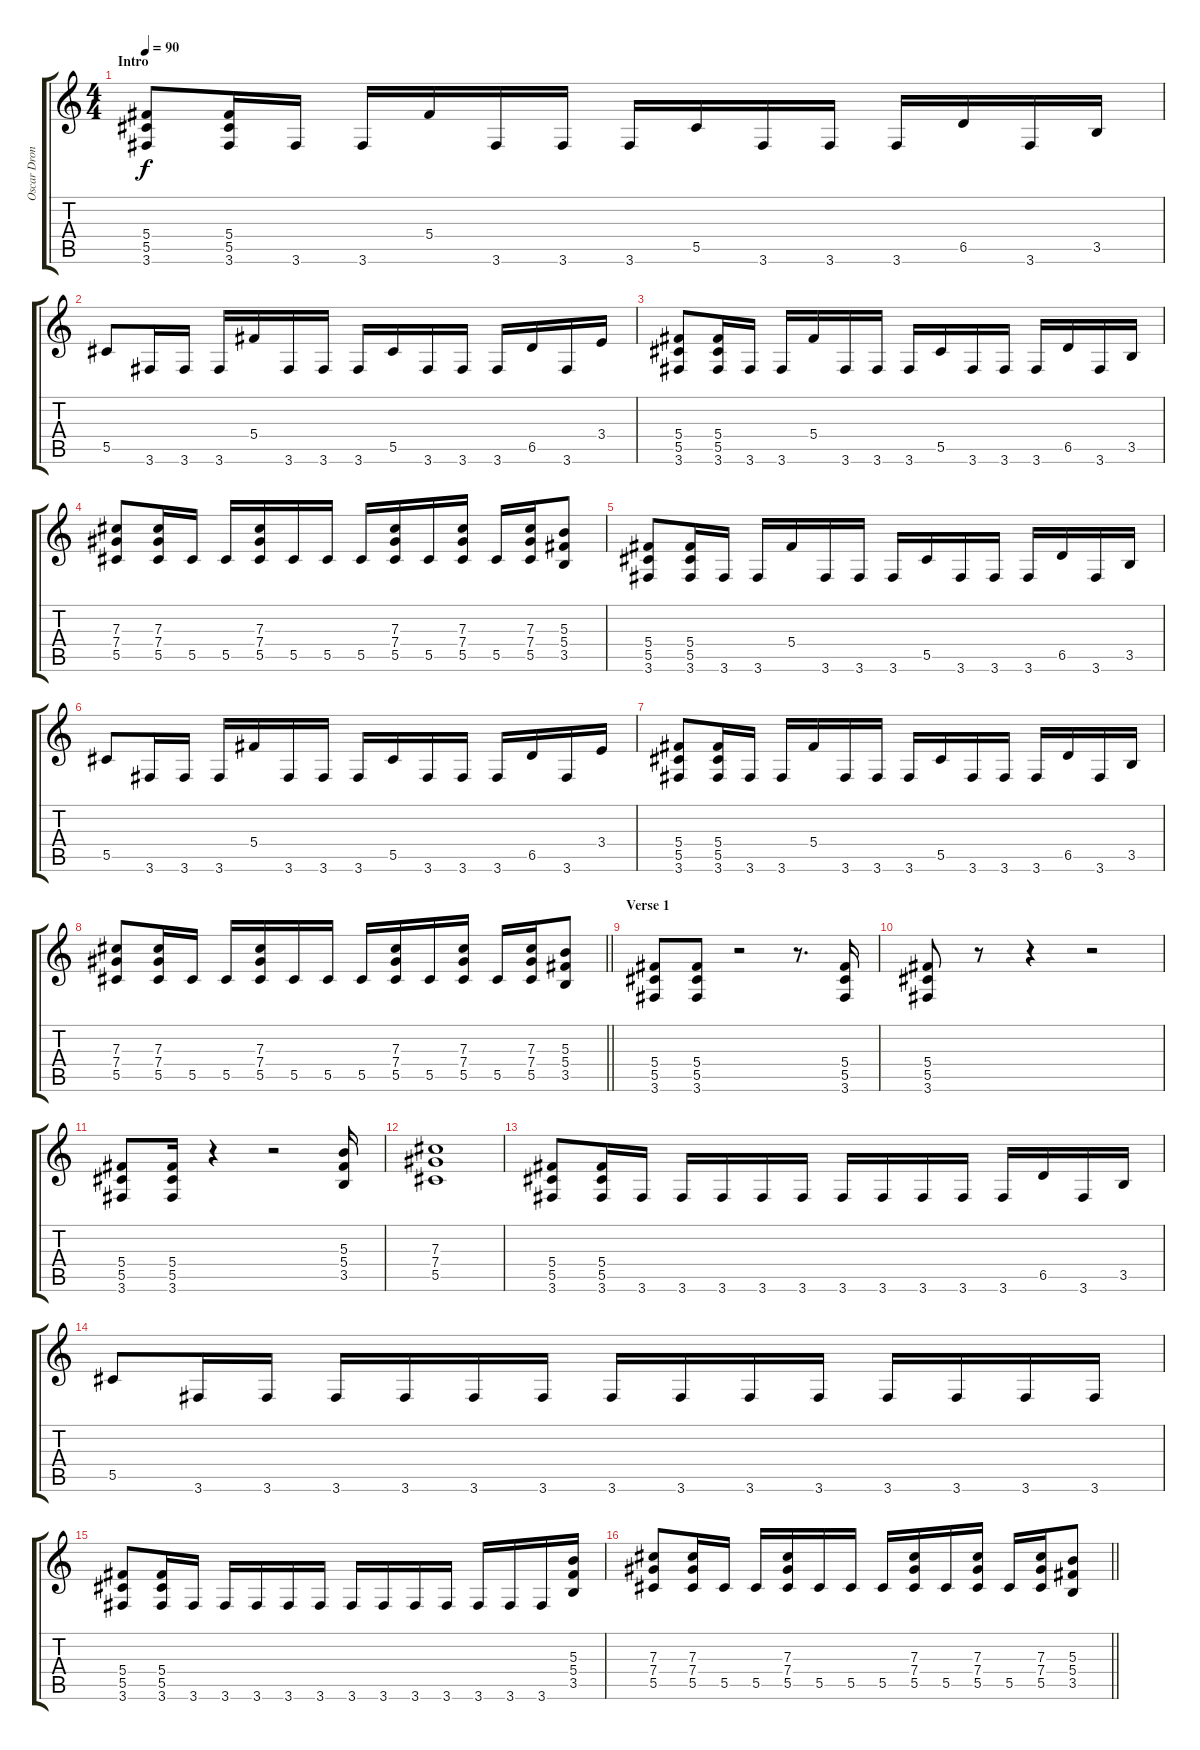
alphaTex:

\track ("Oscar Dronjak: Rythm Guitar" "Oscar Dron") {instrument distortionguitar}
\staff {score tabs}
\tuning (Eb4 Bb3 Gb3 Db3 Ab2 Eb2) {hide}
\ts (4 4)
\section ("" "Intro")
\tempo 90
\clef g2
\ks c
(5.4 5.5 3.6).8{dy f instrument distortionguitar} (5.4 5.5 3.6).16 3.6.16 3.6.16 5.4.16 3.6.16 3.6.16 3.6.16 5.5.16 3.6.16 3.6.16 3.6.16 6.5.16 3.6.16 3.5.16 |
5.5.8 3.6.16 3.6.16 3.6.16 5.4.16 3.6.16 3.6.16 3.6.16 5.5.16 3.6.16 3.6.16 3.6.16 6.5.16 3.6.16 3.4.16 |
(5.4 5.5 3.6).8 (5.4 5.5 3.6).16 3.6.16 3.6.16 5.4.16 3.6.16 3.6.16 3.6.16 5.5.16 3.6.16 3.6.16 3.6.16 6.5.16 3.6.16 3.5.16 |
(7.3 7.4 5.5).8 (7.3 7.4 5.5).16 5.5.16 5.5.16 (7.3 7.4 5.5).16 5.5.16 5.5.16 5.5.16 (7.3 7.4 5.5).16 5.5.16 (7.3 7.4 5.5).16 5.5.16 (7.3 7.4 5.5).16 (5.3 5.4 3.5).8 |
(5.4 5.5 3.6).8 (5.4 5.5 3.6).16 3.6.16 3.6.16 5.4.16 3.6.16 3.6.16 3.6.16 5.5.16 3.6.16 3.6.16 3.6.16 6.5.16 3.6.16 3.5.16 |
5.5.8 3.6.16 3.6.16 3.6.16 5.4.16 3.6.16 3.6.16 3.6.16 5.5.16 3.6.16 3.6.16 3.6.16 6.5.16 3.6.16 3.4.16 |
(5.4 5.5 3.6).8 (5.4 5.5 3.6).16 3.6.16 3.6.16 5.4.16 3.6.16 3.6.16 3.6.16 5.5.16 3.6.16 3.6.16 3.6.16 6.5.16 3.6.16 3.5.16 |
\barLineRight lightlight
(7.3 7.4 5.5).8 (7.3 7.4 5.5).16 5.5.16 5.5.16 (7.3 7.4 5.5).16 5.5.16 5.5.16 5.5.16 (7.3 7.4 5.5).16 5.5.16 (7.3 7.4 5.5).16 5.5.16 (7.3 7.4 5.5).16 (5.3 5.4 3.5).8 |
\section ("" "Verse 1")
(5.4 5.5 3.6).8 (5.4 5.5 3.6).8 r.2 r.8{d} (5.4 5.5 3.6).16 |
(5.4 5.5 3.6).8 r.8 r.4 r.2 |
(5.4 5.5 3.6).8 (5.4 5.5 3.6).16 r.4 r.2 (5.3 5.4 3.5).16 |
(7.3 7.4 5.5).1 |
(5.4 5.5 3.6).8 (5.4 5.5 3.6).16 3.6.16 3.6.16 3.6.16 3.6.16 3.6.16 3.6.16 3.6.16 3.6.16 3.6.16 3.6.16 6.5.16 3.6.16 3.5.16 |
5.5.8 3.6.16 3.6.16 3.6.16 3.6.16 3.6.16 3.6.16 3.6.16 3.6.16 3.6.16 3.6.16 3.6.16 3.6.16 3.6.16 3.6.16 |
(5.4 5.5 3.6).8 (5.4 5.5 3.6).16 3.6.16 3.6.16 3.6.16 3.6.16 3.6.16 3.6.16 3.6.16 3.6.16 3.6.16 3.6.16 3.6.16 3.6.16 (5.3 5.4 3.5).16 |
\barLineRight lightlight
(7.3 7.4 5.5).8 (7.3 7.4 5.5).16 5.5.16 5.5.16 (7.3 7.4 5.5).16 5.5.16 5.5.16 5.5.16 (7.3 7.4 5.5).16 5.5.16 (7.3 7.4 5.5).16 5.5.16 (7.3 7.4 5.5).16 (5.3 5.4 3.5).8
